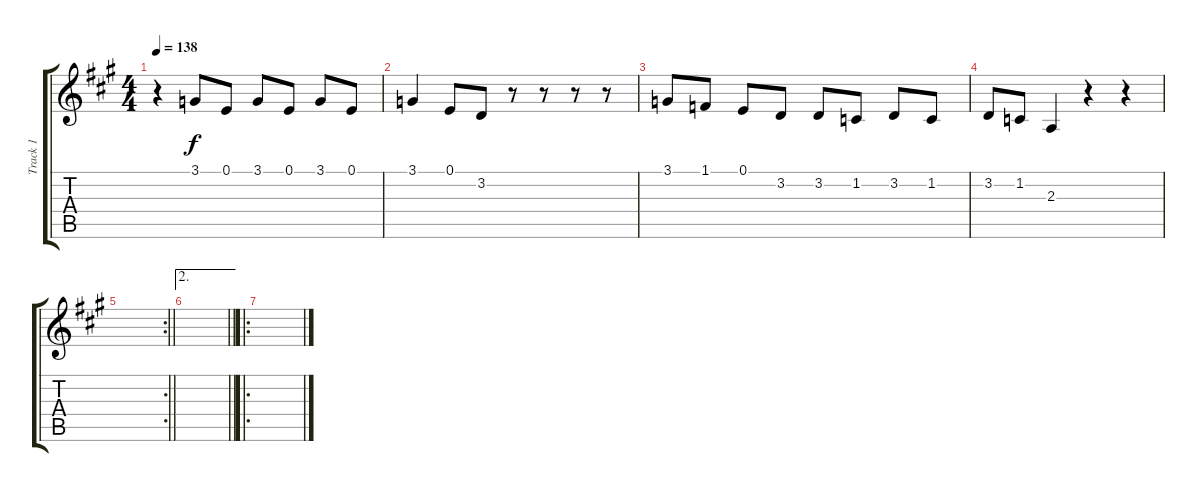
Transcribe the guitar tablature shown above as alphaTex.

\track ("Track 1" "Track 1") {instrument tenorsax}
\staff {score tabs}
\tuning (E4 B3 G3 D3 A2 E2) {hide}
\ts (4 4)
\tempo 138
\clef g2
\ks a
r.4{dy f} 3.1.8 0.1.8 3.1.8 0.1.8 3.1.8 0.1.8 |
3.1.4 0.1.8 3.2.8 r.8 r.8 r.8 r.8 |
3.1.8 1.1.8 0.1.8 3.2.8 3.2.8 1.2.8 3.2.8 1.2.8 |
3.2.8 1.2.8 2.3.4 r.4 r.4 |
\rc 2
\barLineRight lightlight
|
\ae 2
\barLineRight lightlight
|
\ro
